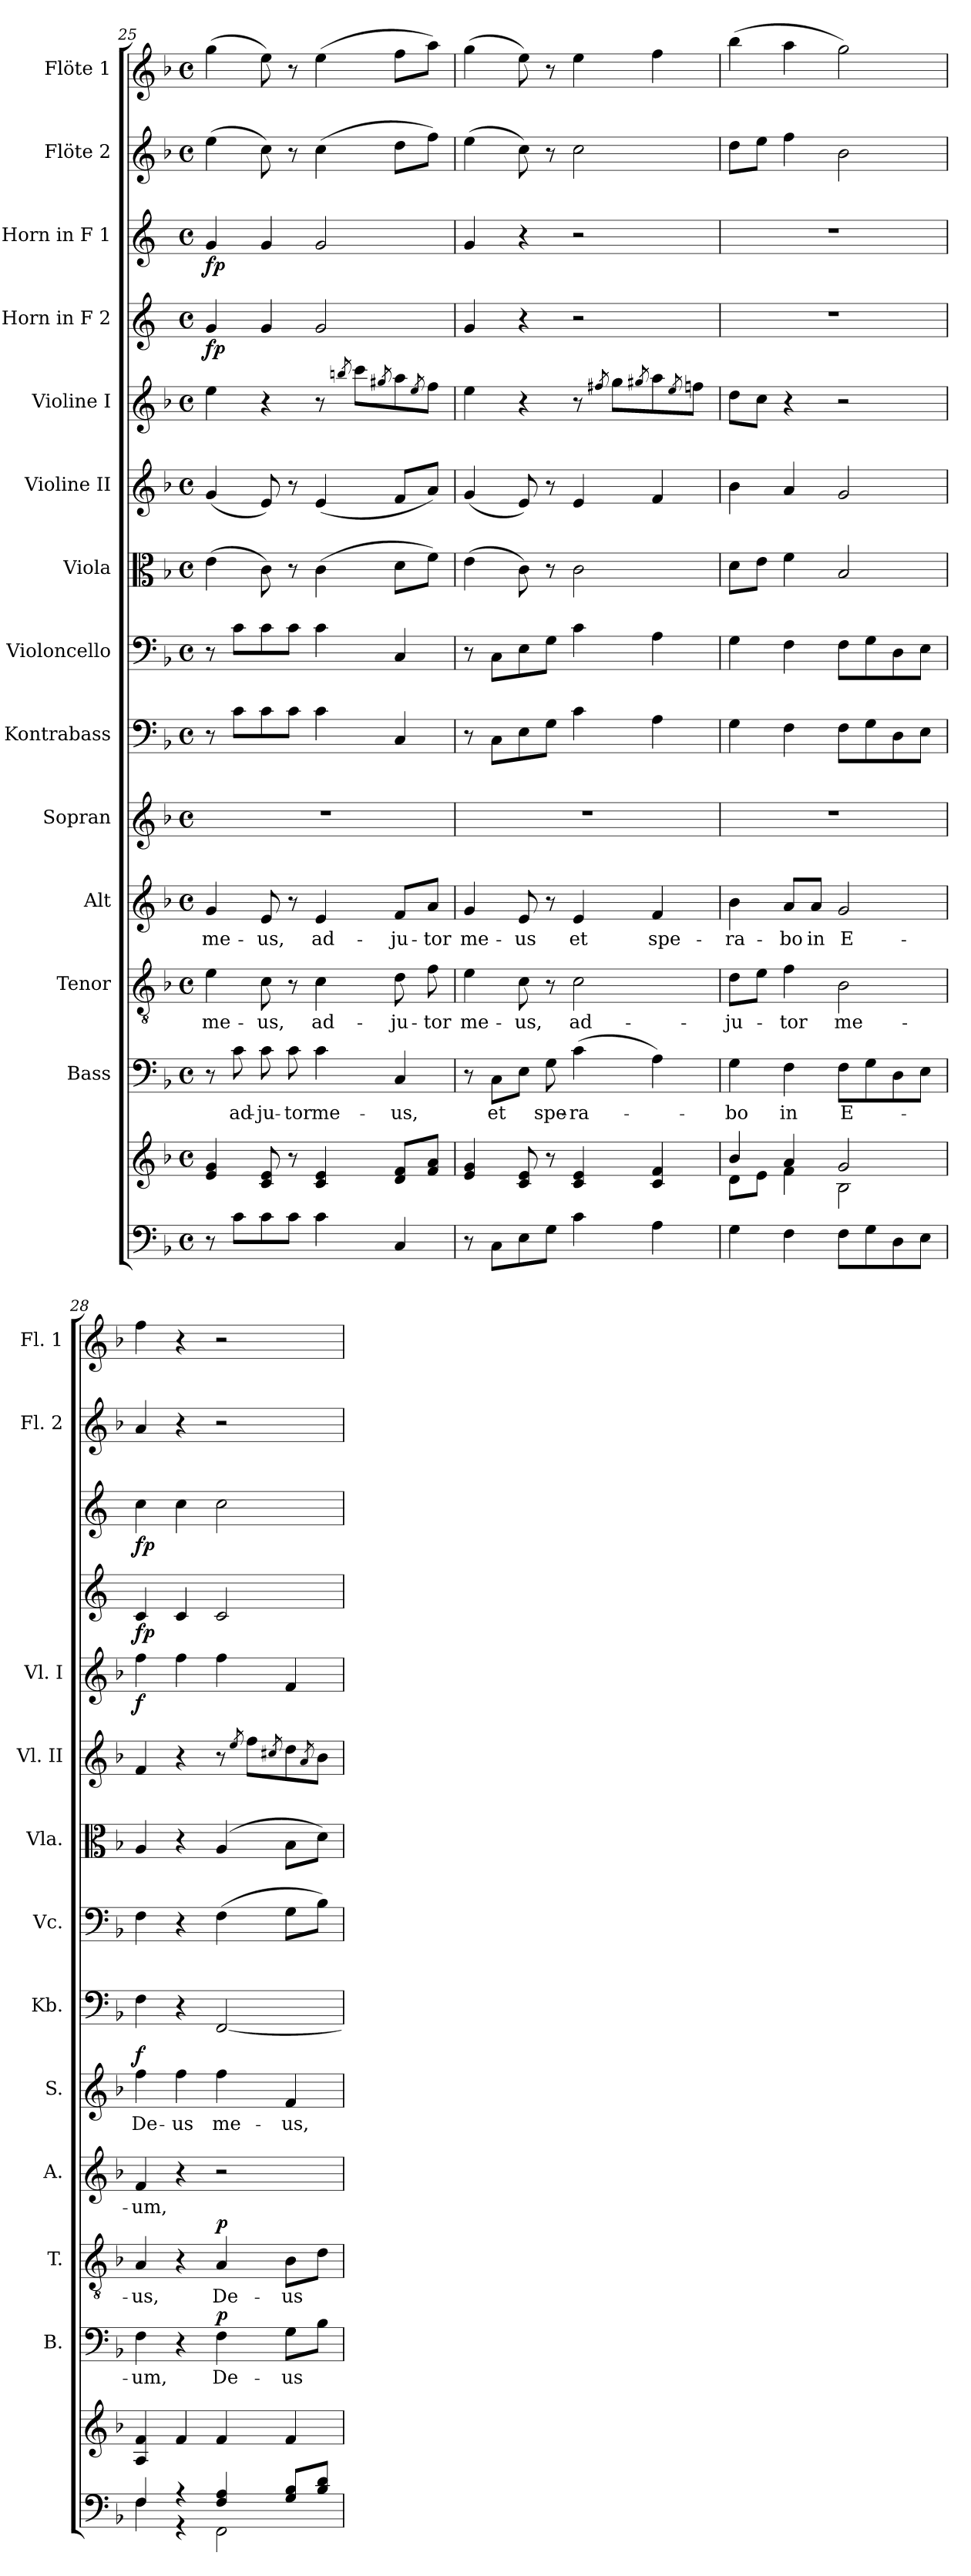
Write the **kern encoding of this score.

**kern	**kern	**kern	**text	**dynam	**kern	**text	**dynam	**kern	**text	**kern	**text	**dynam	**kern	**kern	**kern	**kern	**kern	**dynam	**kern	**dynam	**kern	**dynam	**kern	**kern
*part14	*part14	*part13	*part13	*part13	*part12	*part12	*part12	*part11	*part11	*part10	*part10	*part10	*part9	*part8	*part7	*part6	*part5	*part5	*part4	*part4	*part3	*part3	*part2	*part1
*staff15	*staff14	*staff13	*staff13	*staff13	*staff12	*staff12	*staff12	*staff11	*staff11	*staff10	*staff10	*staff10	*staff9	*staff8	*staff7	*staff6	*staff5	*staff5	*staff4	*staff4	*staff3	*staff3	*staff2	*staff1
*	*	*I"Bass	*	*	*I"Tenor	*	*	*I"Alt	*	*I"Sopran	*	*	*I"Kontrabass	*I"Violoncello	*I"Viola	*I"Violine II	*I"Violine I	*	*I"Horn in F 2	*	*I"Horn in F 1	*	*I"Flöte 2	*I"Flöte 1
*	*	*I'B.	*	*	*I'T.	*	*	*I'A.	*	*I'S.	*	*	*I'Kb.	*I'Vc.	*I'Vla.	*I'Vl. II	*I'Vl. I	*	*	*	*	*	*I'Fl. 2	*I'Fl. 1
*clefF4	*clefG2	*clefF4	*	*	*clefGv2	*	*	*clefG2	*	*clefG2	*	*	*clefF4	*clefF4	*clefC3	*clefG2	*clefG2	*	*clefG2	*	*clefG2	*	*clefG2	*clefG2
*	*	*	*	*	*	*	*	*	*	*	*	*	*ITrd7c12	*	*	*	*	*	*ITrd4c7	*	*ITrd4c7	*	*	*
*k[b-]	*k[b-]	*k[b-]	*	*	*k[b-]	*	*	*k[b-]	*	*k[b-]	*	*	*k[b-]	*k[b-]	*k[b-]	*k[b-]	*k[b-]	*	*k[b-]	*	*k[b-]	*	*k[b-]	*k[b-]
*F:	*F:	*F:	*	*	*F:	*	*	*F:	*	*F:	*	*	*F:	*F:	*F:	*F:	*F:	*	*F:	*	*F:	*	*F:	*F:
*M4/4	*M4/4	*M4/4	*	*	*M4/4	*	*	*M4/4	*	*M4/4	*	*	*M4/4	*M4/4	*M4/4	*M4/4	*M4/4	*	*M4/4	*	*M4/4	*	*M4/4	*M4/4
*met(c)	*met(c)	*met(c)	*	*	*met(c)	*	*	*met(c)	*	*met(c)	*	*	*met(c)	*met(c)	*met(c)	*met(c)	*met(c)	*	*met(c)	*	*met(c)	*	*met(c)	*met(c)
=25	=25	=25	=25	=25	=25	=25	=25	=25	=25	=25	=25	=25	=25	=25	=25	=25	=25	=25	=25	=25	=25	=25	=25	=25
!	!	!	!	!	!	!LO:LY:b	!	!	!LO:LY:b	!	!	!	!	!	!	!	!	!	!	!LO:DY:b	!	!LO:DY:b	!	!
8r	4e/ 4g/	8r	.	.	4e\	me-	.	4g/	me-	1r	.	.	8r	8r	(>4e\	(<4g/	4ee\	.	4c/	fp	4c/	fp	(>4ee\	(>4gg\
!	!	!	!LO:LY:b	!	!	!	!	!	!	!	!	!	!	!	!	!	!	!	!	!	!	!	!	!
8c\L	.	8c\	ad-	.	.	.	.	.	.	.	.	.	8C\L	8c\L	.	.	.	.	.	.	.	.	.	.
!	!	!	!LO:LY:b	!	!	!LO:LY:b	!	!	!LO:LY:b	!	!	!	!	!	!	!	!	!	!	!	!	!	!	!
8c\	8c/ 8e/	8c\	-ju-	.	8c\	-us,	.	8e/	-us,	.	.	.	8C\	8c\	8c\)	8e/)	4r	.	4c/	.	4c/	.	8cc\)	8ee\)
!	!	!	!LO:LY:b	!	!	!	!	!	!	!	!	!	!	!	!	!	!	!	!	!	!	!	!	!
8c\J	8r	8c\	-tor	.	8r	.	.	8r	.	.	.	.	8C\J	8c\J	8r	8r	.	.	.	.	.	.	8r	8r
!	!	!	!LO:LY:b	!	!	!LO:LY:b	!	!	!LO:LY:b	!	!	!	!	!	!	!	!	!	!	!	!	!	!	!
4c\	4c/ 4e/	4c\	me-	.	4c\	ad-	.	4e/	ad-	.	.	.	4C\	4c\	(>4c\	(<4e/	8r	.	2c/	.	2c/	.	(>4cc\	(>4ee\
.	.	.	.	.	.	.	.	.	.	.	.	.	.	.	.	.	8qbbn/	.	.	.	.	.	.	.
.	.	.	.	.	.	.	.	.	.	.	.	.	.	.	.	.	8ccc\L	.	.	.	.	.	.	.
.	.	.	.	.	.	.	.	.	.	.	.	.	.	.	.	.	8qgg#X/	.	.	.	.	.	.	.
!	!	!	!LO:LY:b	!	!	!LO:LY:b	!	!	!LO:LY:b	!	!	!	!	!	!	!	!	!	!	!	!	!	!	!
4C/	8d/ 8f/L	4C/	-us,	.	8d\	-ju-	.	8f/L	-ju-	.	.	.	4CC/	4C/	8d\L	8f/L	8aa\	.	.	.	.	.	8dd\L	8ff\L
.	.	.	.	.	.	.	.	.	.	.	.	.	.	.	.	.	8qee/	.	.	.	.	.	.	.
!	!	!	!	!	!	!LO:LY:b	!	!	!LO:LY:b	!	!	!	!	!	!	!	!	!	!	!	!	!	!	!
.	8f/ 8a/J	.	.	.	8f\	-tor	.	8a/J	-tor	.	.	.	.	.	8f\J)	8a/J)	8ff\J	.	.	.	.	.	8ff\J)	8aa\J)
=26	=26	=26	=26	=26	=26	=26	=26	=26	=26	=26	=26	=26	=26	=26	=26	=26	=26	=26	=26	=26	=26	=26	=26	=26
!	!	!	!	!	!	!LO:LY:b	!	!	!LO:LY:b	!	!	!	!	!	!	!	!	!	!	!	!	!	!	!
8r	4e/ 4g/	8r	.	.	4e\	me-	.	4g/	me-	1r	.	.	8r	8r	(>4e\	(<4g/	4ee\	.	4c/	.	4c/	.	(>4ee\	(>4gg\
!	!	!	!LO:LY:b	!	!	!	!	!	!	!	!	!	!	!	!	!	!	!	!	!	!	!	!	!
8C\L	.	8C\L	et	.	.	.	.	.	.	.	.	.	8CC\L	8C\L	.	.	.	.	.	.	.	.	.	.
!	!	!	!	!	!	!LO:LY:b	!	!	!LO:LY:b	!	!	!	!	!	!	!	!	!	!	!	!	!	!	!
8E\	8c/ 8e/	8E\J	.	.	8c\	-us,	.	8e/	-us	.	.	.	8EE\	8E\	8c\)	8e/)	4r	.	4r	.	4r	.	8cc\)	8ee\)
!	!	!	!LO:LY:b	!	!	!	!	!	!	!	!	!	!	!	!	!	!	!	!	!	!	!	!	!
8G\J	8r	8G\	spe-	.	8r	.	.	8r	.	.	.	.	8GG\J	8G\J	8r	8r	.	.	.	.	.	.	8r	8r
!	!	!	!LO:LY:b	!	!	!LO:LY:b	!	!	!LO:LY:b	!	!	!	!	!	!	!	!	!	!	!	!	!	!	!
4c\	4c/ 4e/	(>4c\	-ra-	.	2c\	ad-	.	4e/	et	.	.	.	4C\	4c\	2c\	4e/	8r	.	2r	.	2r	.	2cc\	4ee\
.	.	.	.	.	.	.	.	.	.	.	.	.	.	.	.	.	8qff#X/	.	.	.	.	.	.	.
.	.	.	.	.	.	.	.	.	.	.	.	.	.	.	.	.	8gg\L	.	.	.	.	.	.	.
.	.	.	.	.	.	.	.	.	.	.	.	.	.	.	.	.	8qgg#X/	.	.	.	.	.	.	.
!	!	!	!	!	!	!	!	!	!LO:LY:b	!	!	!	!	!	!	!	!	!	!	!	!	!	!	!
4A\	4c/ 4f/	4A\)	.	.	.	.	.	4f/	spe-	.	.	.	4AA\	4A\	.	4f/	8aa\	.	.	.	.	.	.	4ff\
.	.	.	.	.	.	.	.	.	.	.	.	.	.	.	.	.	8qee/	.	.	.	.	.	.	.
.	.	.	.	.	.	.	.	.	.	.	.	.	.	.	.	.	8ffn\J	.	.	.	.	.	.	.
!!LO:PB:g=z
=27	=27	=27	=27	=27	=27	=27	=27	=27	=27	=27	=27	=27	=27	=27	=27	=27	=27	=27	=27	=27	=27	=27	=27	=27
*	*^	*	*	*	*	*	*	*	*	*	*	*	*	*	*	*	*	*	*	*	*	*	*	*
!	!	!	!	!LO:LY:b	!	!	!LO:LY:b	!	!	!LO:LY:b	!	!	!	!	!	!	!	!	!	!	!	!	!	!	!
4G\	4b-/	8d\L	4G\	-bo	.	8d\L	-ju-	.	4b-\	-ra-	1r	.	.	4GG\	4G\	8d\L	4b-\	8dd\L	.	1r	.	1r	.	8dd\L	(>4bb-\
.	.	8e\J	.	.	.	8e\J	.	.	.	.	.	.	.	.	.	8e\J	.	8cc\J	.	.	.	.	.	8ee\J	.
!	!	!	!	!LO:LY:b	!	!	!LO:LY:b	!	!	!LO:LY:b	!	!	!	!	!	!	!	!	!	!	!	!	!	!	!
4F\	4a/	4f\	4F\	in	.	4f\	-tor	.	8a/L	-bo	.	.	.	4FF\	4F\	4f\	4a/	4r	.	.	.	.	.	4ff\	4aa\
!	!	!	!	!	!	!	!	!	!	!LO:LY:b	!	!	!	!	!	!	!	!	!	!	!	!	!	!	!
.	.	.	.	.	.	.	.	.	8a/J	in	.	.	.	.	.	.	.	.	.	.	.	.	.	.	.
!	!	!	!	!LO:LY:b	!	!	!LO:LY:b	!	!	!LO:LY:b	!	!	!	!	!	!	!	!	!	!	!	!	!	!	!
8F\L	2g/	2B-\	8F\L	E-	.	2B-\	me-	.	2g/	E-	.	.	.	8FF\L	8F\L	2B-/	2g/	2r	.	.	.	.	.	2b-\	2gg\)
8G\	.	.	8G\	.	.	.	.	.	.	.	.	.	.	8GG\	8G\	.	.	.	.	.	.	.	.	.	.
8D\	.	.	8D\	.	.	.	.	.	.	.	.	.	.	8DD\	8D\	.	.	.	.	.	.	.	.	.	.
8E\J	.	.	8E\J	.	.	.	.	.	.	.	.	.	.	8EE\J	8E\J	.	.	.	.	.	.	.	.	.	.
*	*v	*v	*	*	*	*	*	*	*	*	*	*	*	*	*	*	*	*	*	*	*	*	*	*	*
=28	=28	=28	=28	=28	=28	=28	=28	=28	=28	=28	=28	=28	=28	=28	=28	=28	=28	=28	=28	=28	=28	=28	=28	=28
*^	*	*	*	*	*	*	*	*	*	*	*	*	*	*	*	*	*	*	*	*	*	*	*	*
!	!	!	!	!LO:LY:b	!	!	!LO:LY:b	!	!	!LO:LY:b	!	!LO:LY:b	!LO:DY:a	!	!	!	!	!	!LO:DY:b	!	!LO:DY:b	!	!LO:DY:b	!	!
4F/	4F\	4A/ 4f/	4F\	-um,	.	4A/	-us,	.	4f/	-um,	4ff\	De-	f	4FF\	4F\	4A/	4f/	4ff\	f	4F/	fp	4f\	fp	4a/	4ff\
!	!	!	!	!	!	!	!	!	!	!	!	!LO:LY:b	!	!	!	!	!	!	!	!	!	!	!	!	!
4r	4r	4f/	4r	.	.	4r	.	.	4r	.	4ff\	-us	.	4r	4r	4r	4r	4ff\	.	4F/	.	4f\	.	4r	4r
!	!	!	!	!LO:LY:b	!LO:DY:a	!	!LO:LY:b	!LO:DY:a	!	!	!	!LO:LY:b	!	!	!	!	!	!	!	!	!	!	!	!	!
4F/ 4A/	2FF\	4f/	4F\	De-	p	4A/	De-	p	2r	.	4ff\	me-	.	[2FFF/	(>4F\	(4A/	8r	4ff\	.	2F/	.	2f\	.	2r	2r
.	.	.	.	.	.	.	.	.	.	.	.	.	.	.	.	.	8qee/	.	.	.	.	.	.	.	.
.	.	.	.	.	.	.	.	.	.	.	.	.	.	.	.	.	8ff\L	.	.	.	.	.	.	.	.
.	.	.	.	.	.	.	.	.	.	.	.	.	.	.	.	.	8qcc#X/	.	.	.	.	.	.	.	.
!	!	!	!	!LO:LY:b	!	!	!LO:LY:b	!	!	!	!	!LO:LY:b	!	!	!	!	!	!	!	!	!	!	!	!	!
8G/ 8B-/L	.	4f/	8G\L	-us	.	8B-\L	-us	.	.	.	4f/	-us,	.	.	8G\L	8B-\L	8dd\	4f/	.	.	.	.	.	.	.
.	.	.	.	.	.	.	.	.	.	.	.	.	.	.	.	.	8qa/	.	.	.	.	.	.	.	.
8B-/ 8d/J	.	.	8B-\J	.	.	8d\J	.	.	.	.	.	.	.	.	8B-\J)	8d\J)	8b-\J	.	.	.	.	.	.	.	.
*v	*v	*	*	*	*	*	*	*	*	*	*	*	*	*	*	*	*	*	*	*	*	*	*	*	*
=	=	=	=	=	=	=	=	=	=	=	=	=	=	=	=	=	=	=	=	=	=	=	=	=
*-	*-	*-	*-	*-	*-	*-	*-	*-	*-	*-	*-	*-	*-	*-	*-	*-	*-	*-	*-	*-	*-	*-	*-	*-
